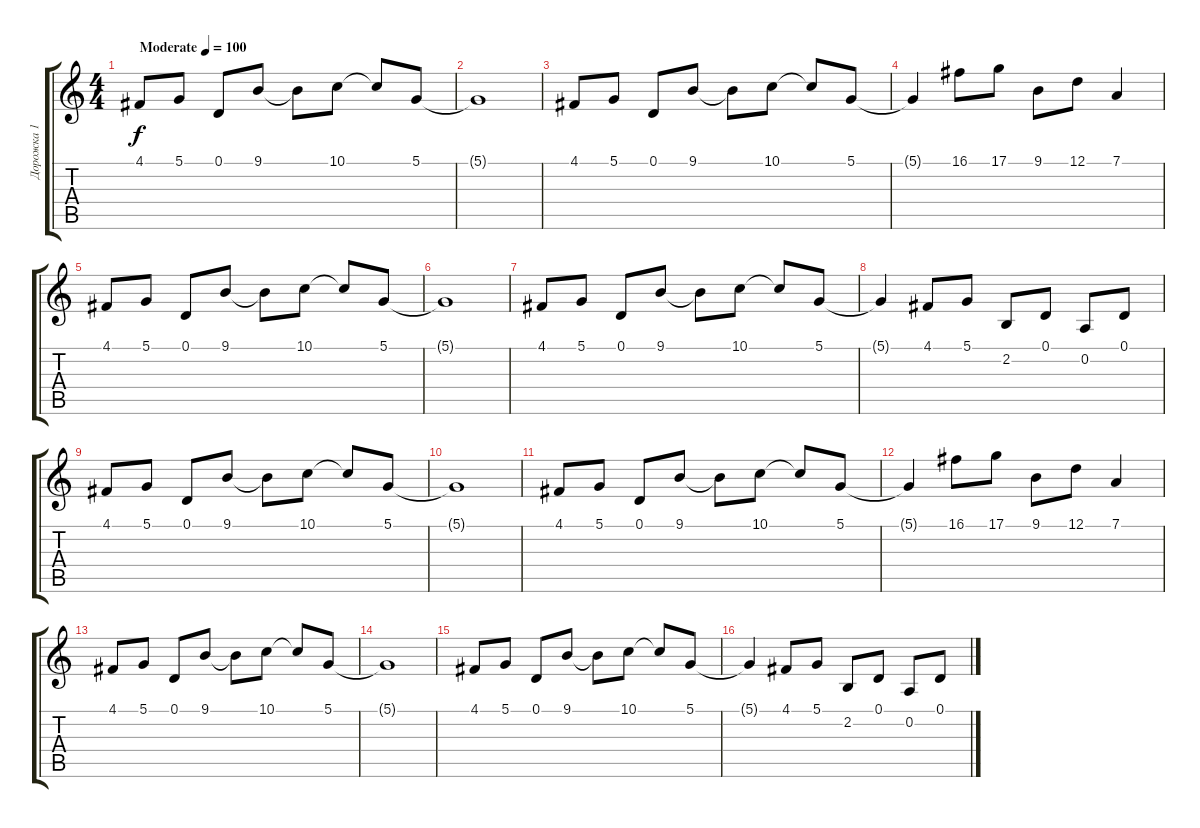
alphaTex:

\track ("Дорожка 1" "Дорожка 1") {instrument lead1square}
\staff {score tabs}
\tuning (D4 A3 F3 C3 G2 D2) {hide}
\ts (4 4)
\tempo (100 "Moderate")
\clef g2
\ks c
4.1.8{dy f instrument lead1square} 5.1.8 0.1.8 9.1.8 9.1{t}.8 10.1.8 10.1{t}.8 5.1.8 |
5.1{t}.1 |
4.1.8 5.1.8 0.1.8 9.1.8 9.1{t}.8 10.1.8 10.1{t}.8 5.1.8 |
5.1{t}.4 16.1.8 17.1.8 9.1.8 12.1.8 7.1.4 |
4.1.8 5.1.8 0.1.8 9.1.8 9.1{t}.8 10.1.8 10.1{t}.8 5.1.8 |
5.1{t}.1 |
4.1.8 5.1.8 0.1.8 9.1.8 9.1{t}.8 10.1.8 10.1{t}.8 5.1.8 |
5.1{t}.4 4.1.8 5.1.8 2.2.8 0.1.8 0.2.8 0.1.8 |
4.1.8 5.1.8 0.1.8 9.1.8 9.1{t}.8 10.1.8 10.1{t}.8 5.1.8 |
5.1{t}.1 |
4.1.8 5.1.8 0.1.8 9.1.8 9.1{t}.8 10.1.8 10.1{t}.8 5.1.8 |
5.1{t}.4 16.1.8 17.1.8 9.1.8 12.1.8 7.1.4 |
4.1.8 5.1.8 0.1.8 9.1.8 9.1{t}.8 10.1.8 10.1{t}.8 5.1.8 |
5.1{t}.1 |
4.1.8 5.1.8 0.1.8 9.1.8 9.1{t}.8 10.1.8 10.1{t}.8 5.1.8 |
5.1{t}.4 4.1.8 5.1.8 2.2.8 0.1.8 0.2.8 0.1.8
